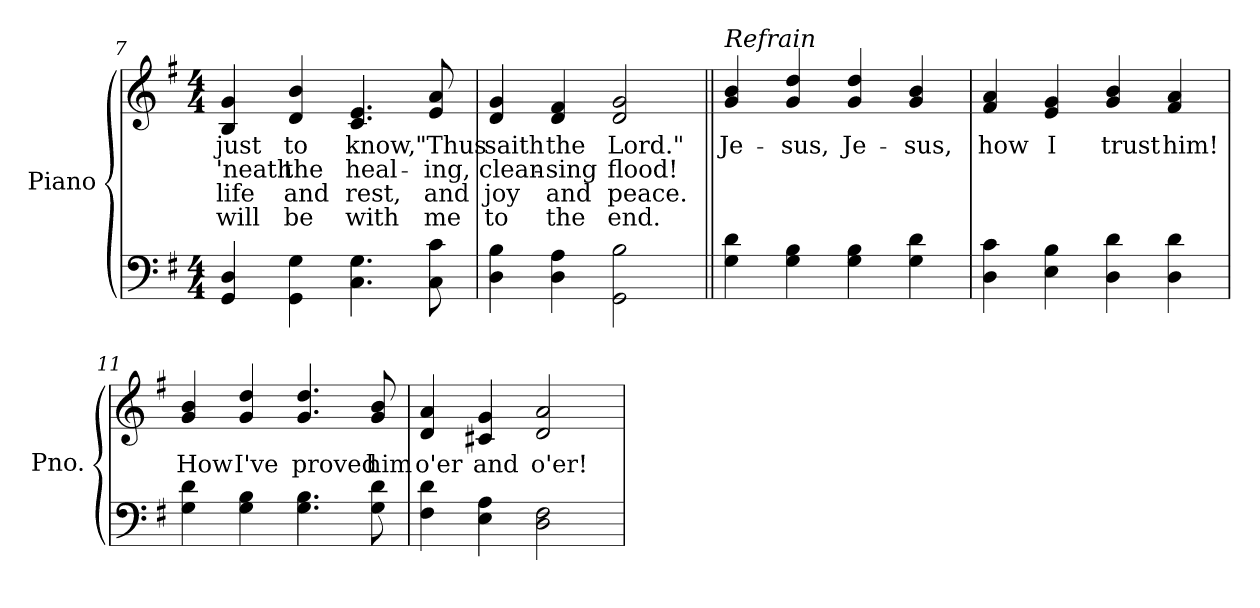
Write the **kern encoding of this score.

**kern	**kern	**text	**text	**text	**text
*part2	*part1	*part1	*part1	*part1	*part1
*staff2	*staff1	*staff1	*staff1	*staff1	*staff1
*I"Piano	*I"Piano	*	*	*	*
*I'Pno.	*I'Pno.	*	*	*	*
!!LO:LB:g=z
*clefF4	*clefG2	*	*	*	*
*k[f#]	*k[f#]	*	*	*	*
*G:	*G:	*	*	*	*
*M4/4	*M4/4	*	*	*	*
=7	=7	=7	=7	=7	=7
!	!	!LO:LY:b:color=#000000	!LO:LY:b:color=#000000	!LO:LY:b:color=#000000	!LO:LY:b:color=#000000
4GGi/ 4Di	4Bi/ 4gi	just	'neath	life	will
!	!	!LO:LY:b:color=#000000	!LO:LY:b:color=#000000	!LO:LY:b:color=#000000	!LO:LY:b:color=#000000
4GGi\ 4Gi	4di/ 4bi	to	the	and	be
!	!	!LO:LY:b:color=#000000	!LO:LY:b:color=#000000	!LO:LY:b:color=#000000	!LO:LY:b:color=#000000
4.Ci\ 4.Gi	4.ci/ 4.ei	know,	heal-	rest,	with
!	!	!LO:LY:b:color=#000000	!LO:LY:b:color=#000000	!LO:LY:b:color=#000000	!LO:LY:b:color=#000000
8Ci\ 8ci	8ei/ 8ai	"Thus	-ing,	and	me
=8	=8	=8	=8	=8	=8
!	!	!LO:LY:b:color=#000000	!LO:LY:b:color=#000000	!LO:LY:b:color=#000000	!LO:LY:b:color=#000000
4Di\ 4Bi	4di/ 4gi	saith	clean-	joy	to
!	!	!LO:LY:b:color=#000000	!LO:LY:b:color=#000000	!LO:LY:b:color=#000000	!LO:LY:b:color=#000000
4Di\ 4Ai	4di/ 4f#i	the	-sing	and	the
!	!	!LO:LY:b:color=#000000	!LO:LY:b:color=#000000	!LO:LY:b:color=#000000	!LO:LY:b:color=#000000
2GGi\ 2Bi	2di/ 2gi	Lord."	flood!	peace.	end.
=9||	=9||	=9||	=9||	=9||	=9||
!	!LO:TX:a:i:t=Refrain	!	!	!	!
!	!	!LO:LY:b:color=#000000	!	!	!
4Gi\ 4di	4gi/ 4bi	Je-	.	.	.
!	!	!LO:LY:b:color=#000000	!	!	!
4Gi\ 4Bi	4gi/ 4ddi	-sus,	.	.	.
!	!	!LO:LY:b:color=#000000	!	!	!
4Gi\ 4Bi	4gi/ 4ddi	Je-	.	.	.
!	!	!LO:LY:b:color=#000000	!	!	!
4Gi\ 4di	4gi/ 4bi	-sus,	.	.	.
!!LO:LB:g=z
=10	=10	=10	=10	=10	=10
!	!	!LO:LY:b:color=#000000	!	!	!
4Di\ 4ci	4f#i/ 4ai	how	.	.	.
!	!	!LO:LY:b:color=#000000	!	!	!
4Ei\ 4Bi	4ei/ 4gi	I	.	.	.
!	!	!LO:LY:b:color=#000000	!	!	!
4Di\ 4di	4gi/ 4bi	trust	.	.	.
!	!	!LO:LY:b:color=#000000	!	!	!
4Di\ 4di	4f#i/ 4ai	him!	.	.	.
=11	=11	=11	=11	=11	=11
!	!	!LO:LY:b:color=#000000	!	!	!
4Gi\ 4di	4gi/ 4bi	How	.	.	.
!	!	!LO:LY:b:color=#000000	!	!	!
4Gi\ 4Bi	4gi/ 4ddi	I've	.	.	.
!	!	!LO:LY:b:color=#000000	!	!	!
4.Gi\ 4.Bi	4.gi/ 4.ddi	proved	.	.	.
!	!	!LO:LY:b:color=#000000	!	!	!
8Gi\ 8di	8gi/ 8bi	him	.	.	.
=12	=12	=12	=12	=12	=12
!	!	!LO:LY:b:color=#000000	!	!	!
4F#i\ 4di	4di/ 4ai	o'er	.	.	.
!	!	!LO:LY:b:color=#000000	!	!	!
4Ei\ 4Ai	4c#Xi/ 4gi	and	.	.	.
!	!	!LO:LY:b:color=#000000	!	!	!
2Di\ 2F#i	2di/ 2ai	o'er!	.	.	.
=	=	=	=	=	=
*-	*-	*-	*-	*-	*-
